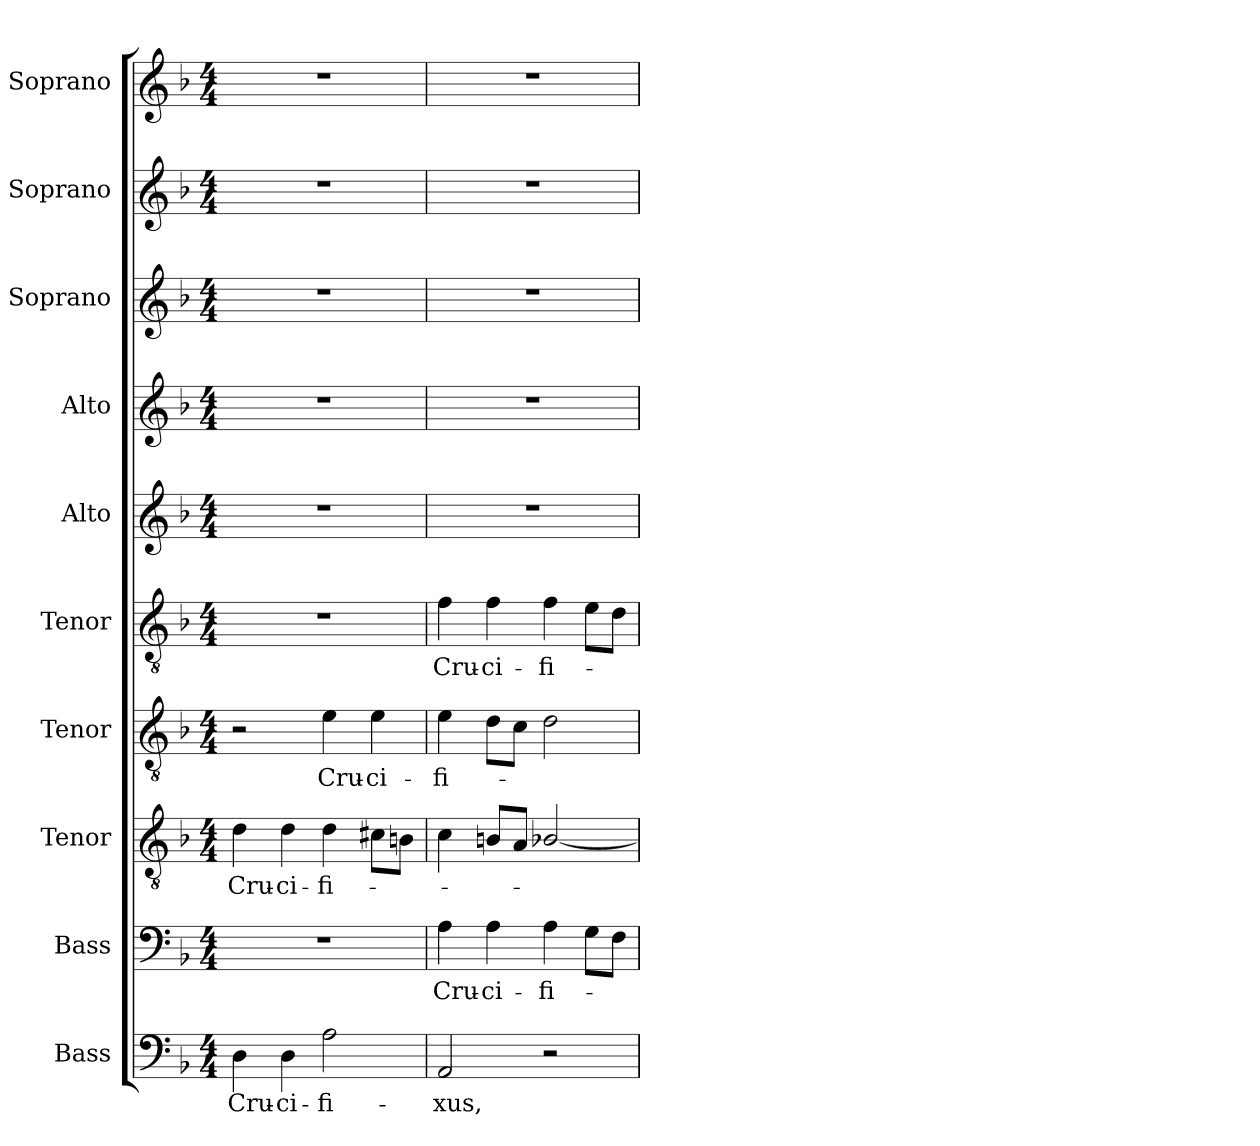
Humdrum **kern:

**kern	**text	**kern	**text	**kern	**text	**kern	**text	**kern	**text	**kern	**kern	**kern	**kern	**kern
*part10	*part10	*part9	*part9	*part8	*part8	*part7	*part7	*part6	*part6	*part5	*part4	*part3	*part2	*part1
*staff10	*staff10	*staff9	*staff9	*staff8	*staff8	*staff7	*staff7	*staff6	*staff6	*staff5	*staff4	*staff3	*staff2	*staff1
*I"Bass	*	*I"Bass	*	*I"Tenor	*	*I"Tenor	*	*I"Tenor	*	*I"Alto	*I"Alto	*I"Soprano	*I"Soprano	*I"Soprano
*I'B.	*	*I'B.	*	*I'T.	*	*I'T.	*	*I'T.	*	*I'A.	*I'A.	*I'S.	*I'S.	*I'S.
!!LO:PB:g=z
*clefF4	*	*clefF4	*	*clefGv2	*	*clefGv2	*	*clefGv2	*	*clefG2	*clefG2	*clefG2	*clefG2	*clefG2
*	*	*	*	*ITrd7c12	*	*ITrd7c12	*	*ITrd7c12	*	*	*	*	*	*
*k[b-]	*	*k[b-]	*	*k[b-]	*	*k[b-]	*	*k[b-]	*	*k[b-]	*k[b-]	*k[b-]	*k[b-]	*k[b-]
*F:	*	*F:	*	*F:	*	*F:	*	*F:	*	*F:	*F:	*F:	*F:	*F:
*M4/4	*	*M4/4	*	*M4/4	*	*M4/4	*	*M4/4	*	*M4/4	*M4/4	*M4/4	*M4/4	*M4/4
=1	=1	=1	=1	=1	=1	=1	=1	=1	=1	=1	=1	=1	=1	=1
!	!LO:LY:b:color=#000000	!	!	!	!	!	!	!	!	!	!	!	!	!
!	!	!	!	!	!LO:LY:b:color=#000000	!	!	!	!	!	!	!	!	!
4Di\	Cru-	1r	.	4Di\	Cru-	2r	.	1r	.	1r	1r	1r	1r	1r
!	!LO:LY:b:color=#000000	!	!	!	!	!	!	!	!	!	!	!	!	!
!	!	!	!	!	!LO:LY:b:color=#000000	!	!	!	!	!	!	!	!	!
4Di\	-ci-	.	.	4Di\	-ci-	.	.	.	.	.	.	.	.	.
!	!LO:LY:b:color=#000000	!	!	!	!	!	!	!	!	!	!	!	!	!
!	!	!	!	!	!LO:LY:b:color=#000000	!	!	!	!	!	!	!	!	!
!	!	!	!	!	!	!	!LO:LY:b:color=#000000	!	!	!	!	!	!	!
2Ai\	-fi-	.	.	4Di\	-fi-	4Ei\	Cru-	.	.	.	.	.	.	.
!	!	!	!	!	!	!	!LO:LY:b:color=#000000	!	!	!	!	!	!	!
.	.	.	.	8C#Xi\L	.	4Ei\	-ci-	.	.	.	.	.	.	.
.	.	.	.	8BBni\J	.	.	.	.	.	.	.	.	.	.
=2	=2	=2	=2	=2	=2	=2	=2	=2	=2	=2	=2	=2	=2	=2
!	!LO:LY:b:color=#000000	!	!	!	!	!	!	!	!	!	!	!	!	!
!	!	!	!LO:LY:b:color=#000000	!	!	!	!	!	!	!	!	!	!	!
!	!	!	!	!	!	!	!LO:LY:b:color=#000000	!	!	!	!	!	!	!
!	!	!	!	!	!	!	!	!	!LO:LY:b:color=#000000	!	!	!	!	!
2AAi/	-xus,	4Ai\	Cru-	4Ci\	.	4Ei\	-fi-	4Fi\	Cru-	1r	1r	1r	1r	1r
!	!	!	!LO:LY:b:color=#000000	!	!	!	!	!	!	!	!	!	!	!
!	!	!	!	!	!	!	!	!	!LO:LY:b:color=#000000	!	!	!	!	!
.	.	4Ai\	-ci-	8BBni/L	.	8Di\L	.	4Fi\	-ci-	.	.	.	.	.
.	.	.	.	8AAi/J	.	8Ci\J	.	.	.	.	.	.	.	.
!	!	!	!LO:LY:b:color=#000000	!	!	!	!	!	!	!	!	!	!	!
!	!	!	!	!	!	!	!	!	!LO:LY:b:color=#000000	!	!	!	!	!
2r	.	4Ai\	-fi-	[2BB-Xi/	.	2Di\	.	4Fi\	-fi-	.	.	.	.	.
.	.	8Gi\L	.	.	.	.	.	8Ei\L	.	.	.	.	.	.
.	.	8Fi\J	.	.	.	.	.	8Di\J	.	.	.	.	.	.
=	=	=	=	=	=	=	=	=	=	=	=	=	=	=
*-	*-	*-	*-	*-	*-	*-	*-	*-	*-	*-	*-	*-	*-	*-
